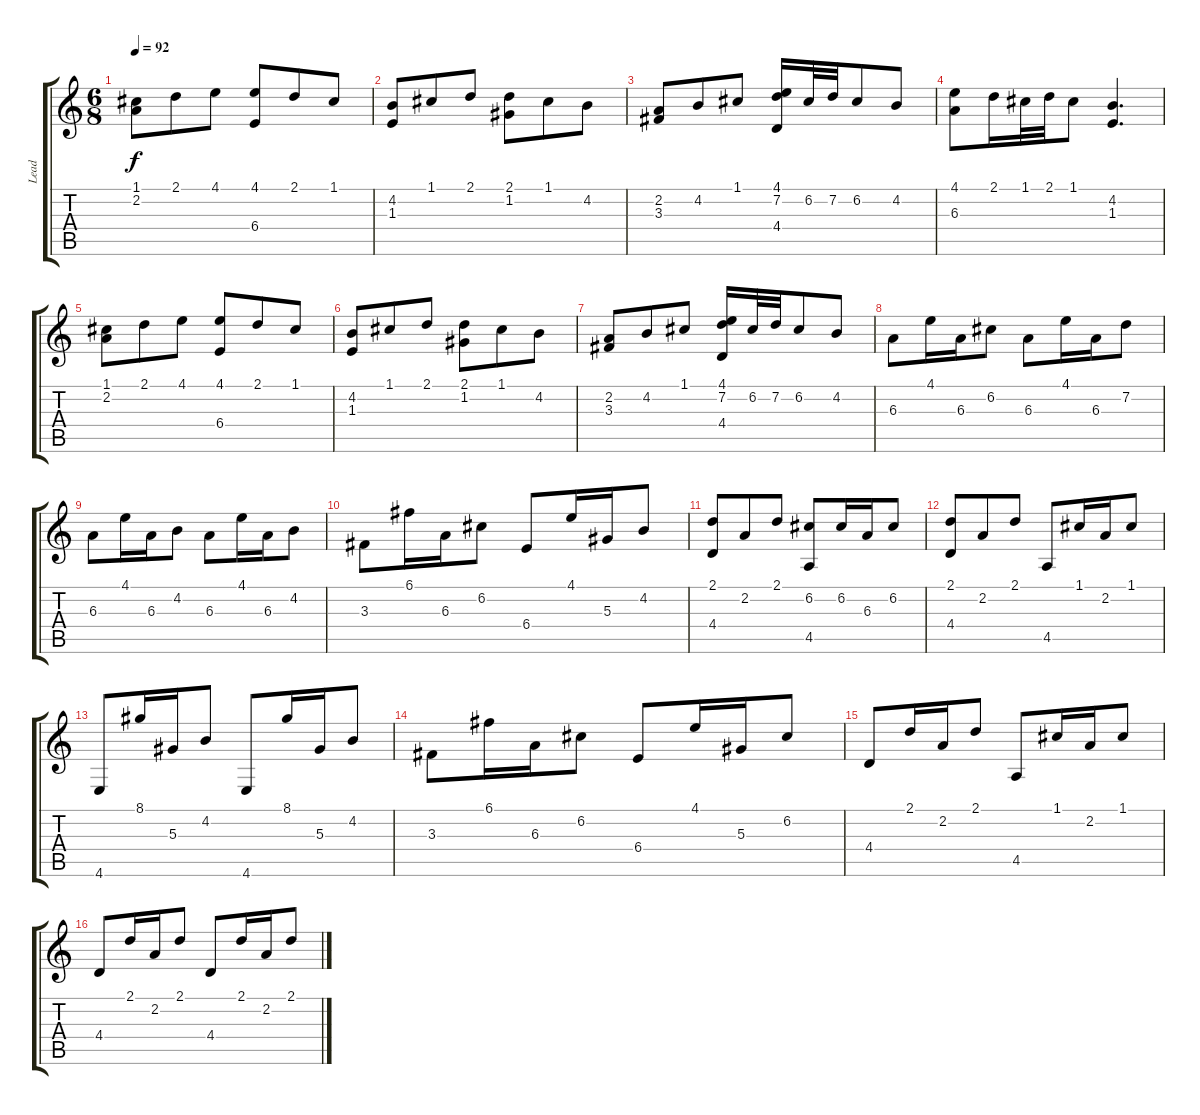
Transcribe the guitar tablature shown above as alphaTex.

\track ("Lead" "Lead") {instrument acousticguitarsteel}
\staff {score tabs}
\tuning (C4 G3 Eb3 Bb2 F2 C2) {hide}
\ts (6 8)
\tempo 92
\clef g2
\ks c
(1.1 2.2).8{dy f} 2.1.8 4.1.8 (4.1 6.4).8 2.1.8 1.1.8 |
(4.2 1.3).8 1.1.8 2.1.8 (2.1 1.2).8 1.1.8 4.2.8 |
(2.2 3.3).8 4.2.8 1.1.8 (4.1 7.2 4.4).16 6.2.32 7.2.32 6.2.8 4.2.8 |
(4.1 6.3).8 2.1.16 1.1.32 2.1.32 1.1.8 (4.2 1.3).4{d} |
(1.1 2.2).8 2.1.8 4.1.8 (4.1 6.4).8 2.1.8 1.1.8 |
(4.2 1.3).8 1.1.8 2.1.8 (2.1 1.2).8 1.1.8 4.2.8 |
(2.2 3.3).8 4.2.8 1.1.8 (4.1 7.2 4.4).16 6.2.32 7.2.32 6.2.8 4.2.8 |
6.3.8 4.1.16 6.3.16 6.2.8 6.3.8 4.1.16 6.3.16 7.2.8 |
6.3.8 4.1.16 6.3.16 4.2.8 6.3.8 4.1.16 6.3.16 4.2.8 |
3.3.8 6.1.16 6.3.16 6.2.8 6.4.8 4.1.16 5.3.16 4.2.8 |
(2.1 4.4).8 2.2.8 2.1.8 (6.2 4.5).8 6.2.16 6.3.16 6.2.8 |
(2.1 4.4).8 2.2.8 2.1.8 4.5.8 1.1.16 2.2.16 1.1.8 |
4.6.8 8.1.16 5.3.16 4.2.8 4.6.8 8.1.16 5.3.16 4.2.8 |
3.3.8 6.1.16 6.3.16 6.2.8 6.4.8 4.1.16 5.3.16 6.2.8 |
4.4.8 2.1.16 2.2.16 2.1.8 4.5.8 1.1.16 2.2.16 1.1.8 |
4.4.8 2.1.16 2.2.16 2.1.8 4.4.8 2.1.16 2.2.16 2.1.8
